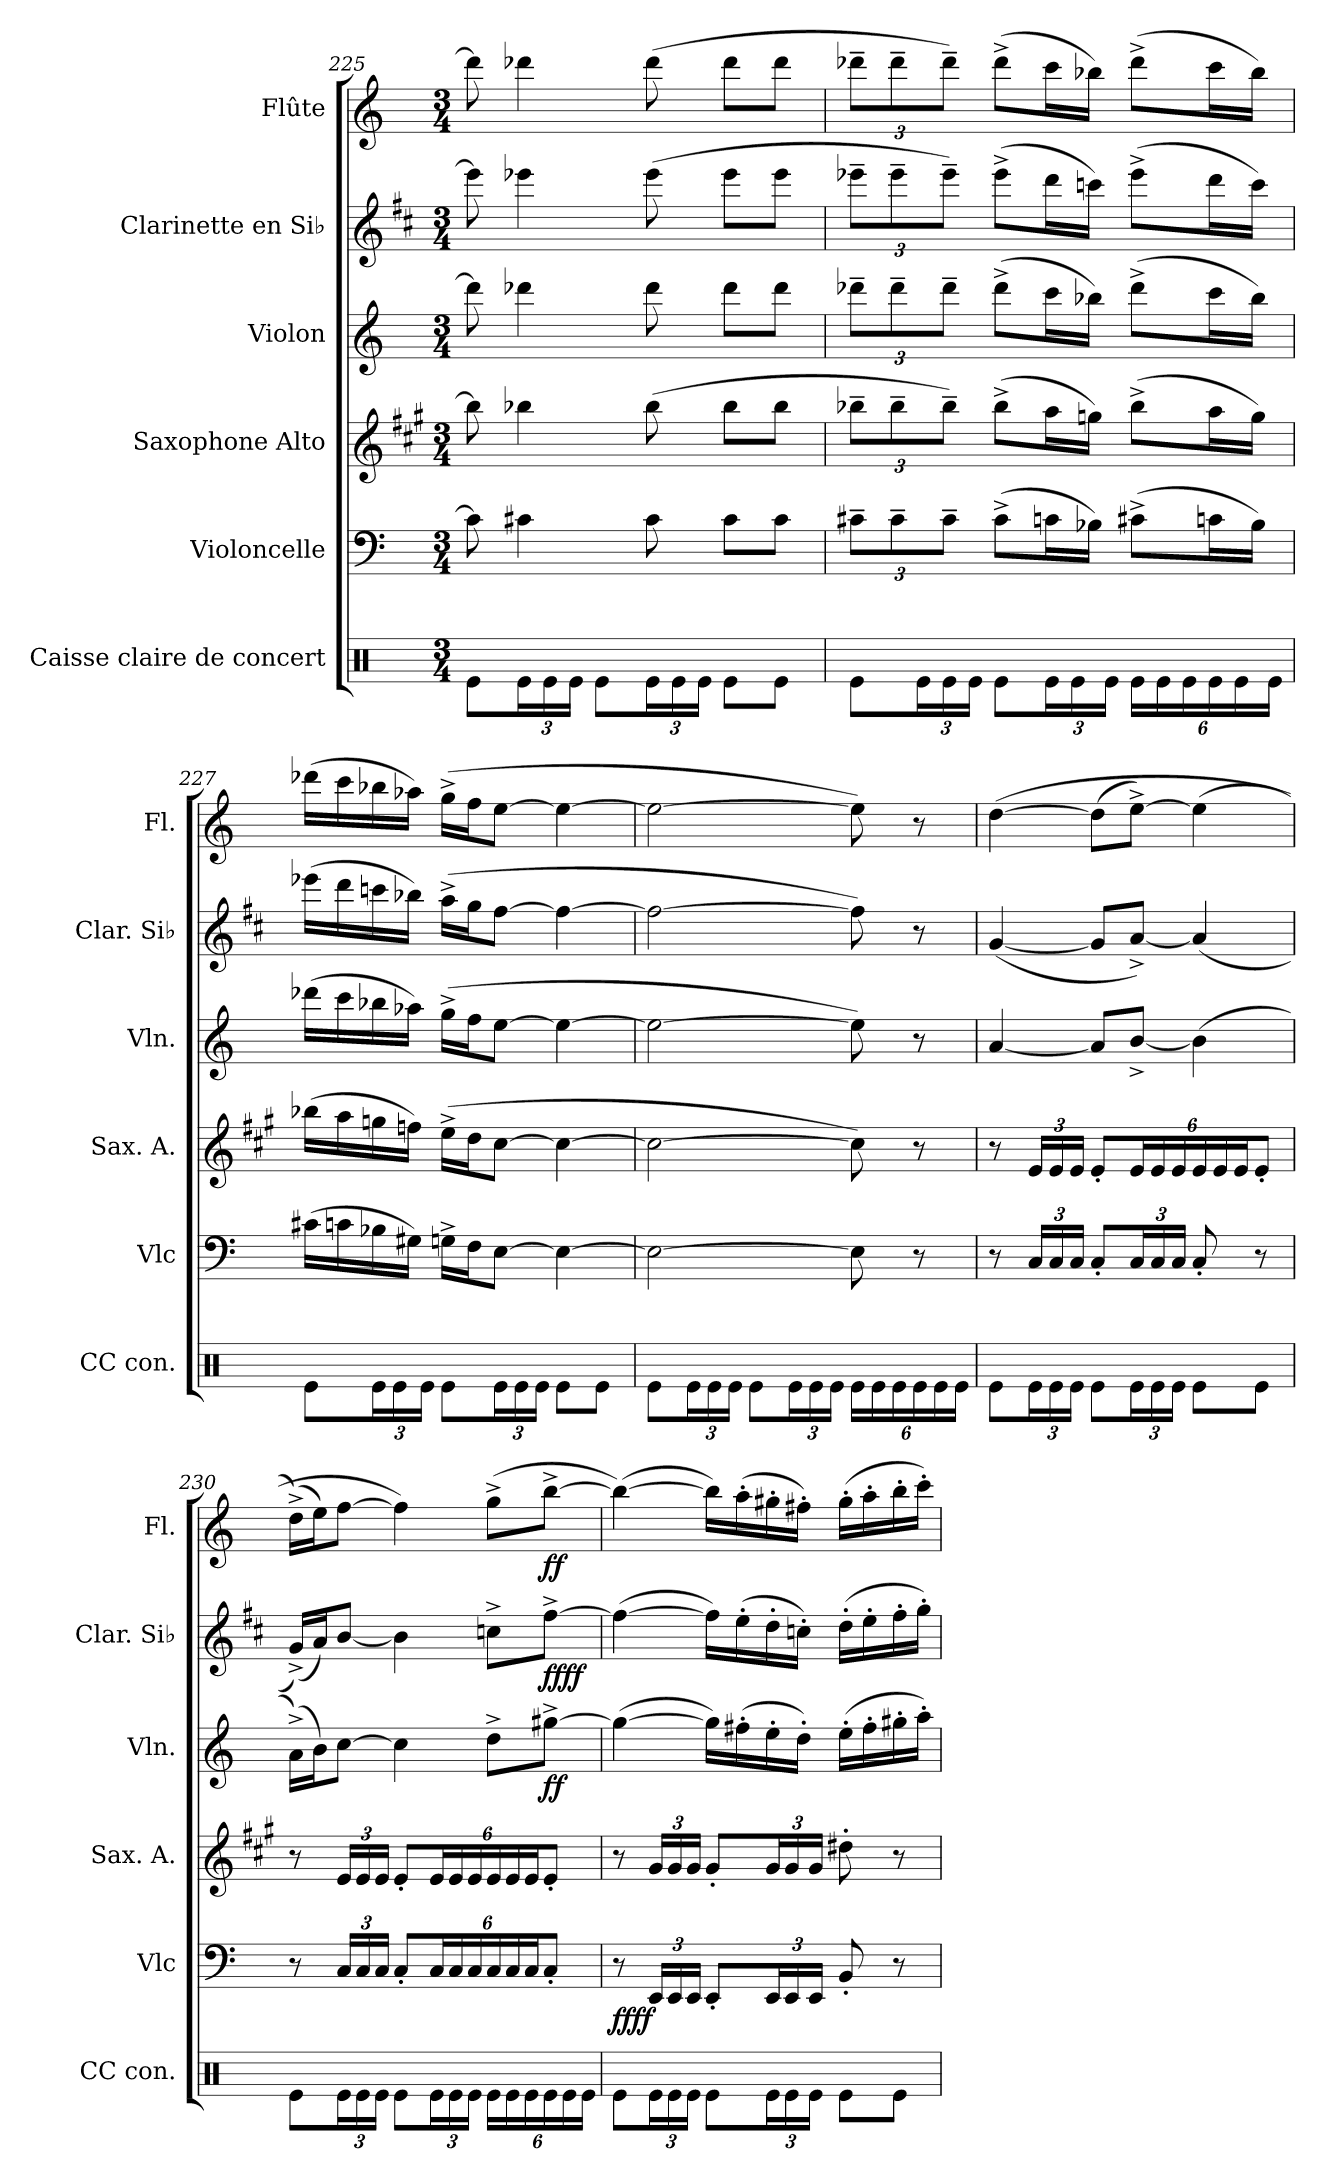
**kern	**kern	**dynam	**kern	**kern	**dynam	**kern	**dynam	**kern	**dynam
*part6	*part5	*part5	*part4	*part3	*part3	*part2	*part2	*part1	*part1
*staff6	*staff5	*staff5	*staff4	*staff3	*staff3	*staff2	*staff2	*staff1	*staff1
*I"Caisse claire de concert	*I"Violoncelle	*	*I"Saxophone Alto	*I"Violon	*	*I"Clarinette en Si♭	*	*I"Flûte	*
*I'CC con.	*I'Vlc	*	*I'Sax. A.	*I'Vln.	*	*I'Clar. Si♭	*	*I'Fl.	*
!!LO:PB:g=z
*clefX	*clefF4	*	*clefG2	*clefG2	*	*clefG2	*	*clefG2	*
*	*	*	*ITrd5c9	*	*	*ITrd1c2	*	*	*
*k[]	*k[]	*	*k[]	*k[]	*	*k[]	*	*k[]	*
*M3/4	*M3/4	*	*M3/4	*M3/4	*	*M3/4	*	*M3/4	*
=225	=225	=225	=225	=225	=225	=225	=225	=225	=225
8Re\L	8c#\]	.	8dd-\]	8ddd-\]	.	8ddd-\]	.	8ddd-\]	.
*Xbrackettup	*	*	*	*	*	*	*	*	*
24Re\L	4c#X\	.	4dd-X\	4ddd-X\	.	4ddd-X\	.	4ddd-X\	.
24Re\	.	.	.	.	.	.	.	.	.
24Re\JJ	.	.	.	.	.	.	.	.	.
8Re\L	.	.	.	.	.	.	.	.	.
24Re\L	8c#\	.	(>8dd-\	8ddd-\	.	(>8ddd-\	.	(>8ddd-\	.
24Re\	.	.	.	.	.	.	.	.	.
24Re\JJ	.	.	.	.	.	.	.	.	.
8Re\L	8c#\L	.	8dd-\L	8ddd-\L	.	8ddd-\L	.	8ddd-\L	.
8Re\J	8c#\J	.	8dd-\J	8ddd-\J	.	8ddd-\J	.	8ddd-\J	.
=226	=226	=226	=226	=226	=226	=226	=226	=226	=226
*	*Xbrackettup	*	*Xbrackettup	*Xbrackettup	*	*Xbrackettup	*	*Xbrackettup	*
8Re\L	12c#X~\L	.	12dd-X~\L	12ddd-X~\L	.	12ddd-X~\L	.	12ddd-X~\L	.
.	12c#~\	.	12dd-~\	12ddd-~\	.	12ddd-~\	.	12ddd-~\	.
24Re\L	.	.	.	.	.	.	.	.	.
24Re\	12c#~\J	.	12dd-~\J)	12ddd-~\J	.	12ddd-~\J)	.	12ddd-~\J)	.
24Re\JJ	.	.	.	.	.	.	.	.	.
8Re\L	(>8c#^\L	.	(>8dd-^\L	(>8ddd-^\L	.	(>8ddd-^\L	.	(>8ddd-^\L	.
24Re\L	16cn\L	.	16cc\L	16ccc\L	.	16ccc\L	.	16ccc\L	.
24Re\	.	.	.	.	.	.	.	.	.
.	16B-X\JJ)	.	16b-X\JJ)	16bb-X\JJ)	.	16bb-X\JJ)	.	16bb-X\JJ)	.
24Re\JJ	.	.	.	.	.	.	.	.	.
24Re\LL	(>8c#X^\L	.	(>8dd-^\L	(>8ddd-^\L	.	(>8ddd-^\L	.	(>8ddd-^\L	.
24Re\	.	.	.	.	.	.	.	.	.
24Re\	.	.	.	.	.	.	.	.	.
24Re\	16cn\L	.	16cc\L	16ccc\L	.	16ccc\L	.	16ccc\L	.
24Re\	.	.	.	.	.	.	.	.	.
.	16B-\JJ)	.	16b-\JJ)	16bb-\JJ)	.	16bb-\JJ)	.	16bb-\JJ)	.
24Re\JJ	.	.	.	.	.	.	.	.	.
!!LO:LB:g=z
=227	=227	=227	=227	=227	=227	=227	=227	=227	=227
8Re\L	(>16c#X\LL	.	(>16dd-X\LL	(>16ddd-X\LL	.	(>16ddd-X\LL	.	(>16ddd-X\LL	.
.	16cn\	.	16cc\	16ccc\	.	16ccc\	.	16ccc\	.
24Re\L	16B-X\	.	16b-X\	16bb-X\	.	16bb-X\	.	16bb-X\	.
24Re\	.	.	.	.	.	.	.	.	.
.	16G#X\JJ)	.	16a-X\JJ)	16aa-X\JJ)	.	16aa-X\JJ)	.	16aa-X\JJ)	.
24Re\JJ	.	.	.	.	.	.	.	.	.
8Re\L	16Gn^\LL	.	(>16g^\LL	(>16gg^\LL	.	(>16gg^\LL	.	(>16gg^\LL	.
.	16F\J	.	16f\J	16ff\J	.	16ff\J	.	16ff\J	.
24Re\L	[8E\J	.	[8e\J	[8ee\J	.	[8ee\J	.	[8ee\J	.
24Re\	.	.	.	.	.	.	.	.	.
24Re\JJ	.	.	.	.	.	.	.	.	.
8Re\L	4E\_	.	4e\_	4ee\_	.	4ee\_	.	4ee\_	.
8Re\J	.	.	.	.	.	.	.	.	.
=228	=228	=228	=228	=228	=228	=228	=228	=228	=228
8Re\L	2E\_	.	2e\_	2ee\_	.	2ee\_	.	2ee\_	.
24Re\L	.	.	.	.	.	.	.	.	.
24Re\	.	.	.	.	.	.	.	.	.
24Re\JJ	.	.	.	.	.	.	.	.	.
8Re\L	.	.	.	.	.	.	.	.	.
24Re\L	.	.	.	.	.	.	.	.	.
24Re\	.	.	.	.	.	.	.	.	.
24Re\JJ	.	.	.	.	.	.	.	.	.
24Re\LL	8E\]	.	8e\])	8ee\])	.	8ee\])	.	8ee\])	.
24Re\	.	.	.	.	.	.	.	.	.
24Re\	.	.	.	.	.	.	.	.	.
24Re\	8r	.	8r	8r	.	8r	.	8r	.
24Re\	.	.	.	.	.	.	.	.	.
24Re\JJ	.	.	.	.	.	.	.	.	.
=229	=229	=229	=229	=229	=229	=229	=229	=229	=229
8Re\L	8r	.	8r	[4a/	.	(<[4f/	.	(>[4dd\	.
24Re\L	24C/LL	.	24G/LL	.	.	.	.	.	.
24Re\	24C/	.	24G/	.	.	.	.	.	.
24Re\JJ	24C/JJ	.	24G/JJ	.	.	.	.	.	.
8Re\L	8C'/L	.	8G'/L	8a/L]	.	8f/L]	.	(>8dd\L]	.
24Re\L	24C/L	.	24G/L	[8b^/J	.	[8g^/J)	.	[8ee^\J)	.
24Re\	24C/	.	24G/	.	.	.	.	.	.
24Re\JJ	24C/JJ	.	24G/	.	.	.	.	.	.
8Re\L	8C'/	.	24G/	(>4b\]	.	(<4g/]	.	(>4ee\]	.
.	.	.	24G/	.	.	.	.	.	.
.	.	.	24G/J	.	.	.	.	.	.
8Re\J	8r	.	8G'/J	.	.	.	.	.	.
!!LO:PB:g=z
=230	=230	=230	=230	=230	=230	=230	=230	=230	=230
8Re\L	8r	.	8r	(>16a^\LL)	.	(<16f^/LL)	.	(>16dd^\LL)	.
.	.	.	.	16b\J)	.	16g/J)	.	16ee\J)	.
24Re\L	24C/LL	.	24G/LL	[8cc\J	.	[8a/J	.	[8ff\J	.
24Re\	24C/	.	24G/	.	.	.	.	.	.
24Re\JJ	24C/JJ	.	24G/JJ	.	.	.	.	.	.
8Re\L	8C'/L	.	8G'/L	4cc\]	.	4a\]	.	4ff\])	.
24Re\L	24C/L	.	24G/L	.	.	.	.	.	.
24Re\	24C/	.	24G/	.	.	.	.	.	.
24Re\JJ	24C/	.	24G/	.	.	.	.	.	.
24Re\LL	24C/	.	24G/	8dd^\L	.	8b-X^\L	.	(>8gg^\L	.
24Re\	24C/	.	24G/	.	.	.	.	.	.
24Re\	24C/J	.	24G/J	.	.	.	.	.	.
!	!	!	!	!	!LO:DY:b	!	!LO:DY:b	!	!
!	!	!	!	!	!	!	!LO:DY:n=1:b	!	!LO:DY:b
24Re\	8C'/J	.	8G'/J	[8gg#X^\J	ff	[8ee^\J	ff ff	[8bb^\J	ff
24Re\	.	.	.	.	.	.	.	.	.
24Re\JJ	.	.	.	.	.	.	.	.	.
=231	=231	=231	=231	=231	=231	=231	=231	=231	=231
!	!	!LO:DY:b	!	!	!	!	!	!	!
!	!	!LO:DY:n=1:b	!	!	!	!	!	!	!
8Re\L	8r	ff ff	8r	(<4gg#\_	.	(<4ee\_	.	(<4bb\_)	.
24Re\L	24EE/LL	.	24B/LL	.	.	.	.	.	.
24Re\	24EE/	.	24B/	.	.	.	.	.	.
24Re\JJ	24EE/JJ	.	24B/JJ	.	.	.	.	.	.
8Re\L	8EE'/L	.	8B'/L	16gg#\LL])	.	16ee\LL])	.	16bb\LL])	.
.	.	.	.	(>16ff#X'\	.	(>16dd'\	.	(>16aa'\	.
24Re\L	24EE/L	.	24B/L	16ee'\	.	16cc'\	.	16gg#X'\	.
24Re\	24EE/	.	24B/	.	.	.	.	.	.
.	.	.	.	16dd'\JJ)	.	16b-X'\JJ)	.	16ff#X'\JJ)	.
24Re\JJ	24EE/JJ	.	24B/JJ	.	.	.	.	.	.
8Re\L	8BB'/	.	8f#X'\	(>16ee'\LL	.	(>16cc'\LL	.	(>16gg#'\LL	.
.	.	.	.	16ff#'\	.	16dd'\	.	16aa'\	.
8Re\J	8r	.	8r	16gg#X'\	.	16ee'\	.	16bb'\	.
.	.	.	.	16aa'\JJ)	.	16ff'\JJ)	.	16ccc'\JJ)	.
=	=	=	=	=	=	=	=	=	=
*-	*-	*-	*-	*-	*-	*-	*-	*-	*-
